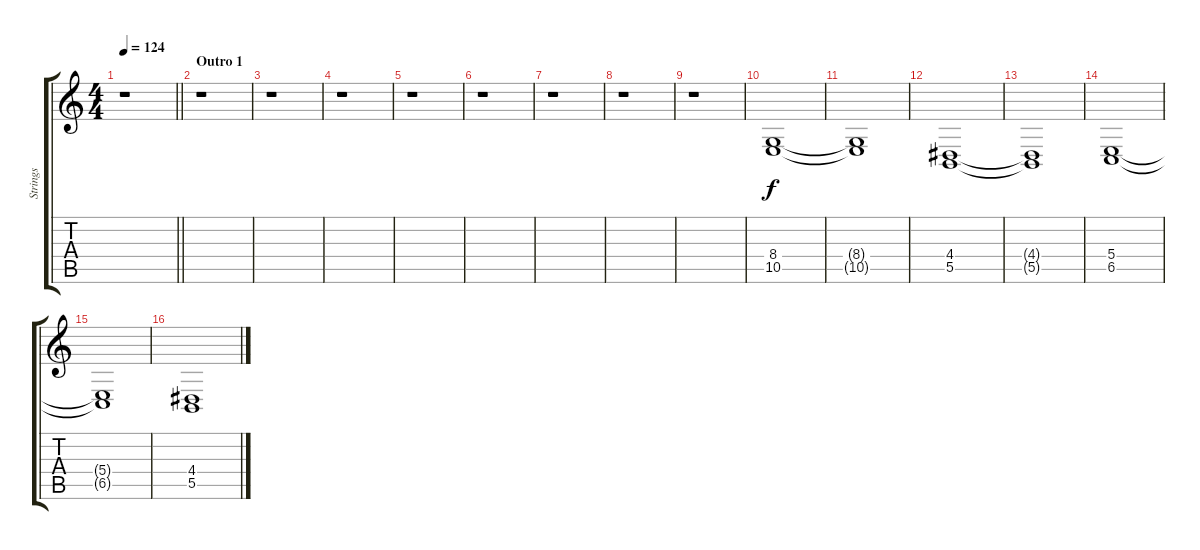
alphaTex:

\track ("Strings" "Strings") {instrument stringensemble1}
\staff {score tabs}
\tuning (Db4 Ab3 E3 B2 Gb2 B1) {hide}
\ts (4 4)
\tempo 124
\clef g2
\barLineRight lightlight
\ks c
r.1{dy f} |
\section ("" "Outro 1")
r.1{volume 0} |
r.1 |
r.1 |
r.1 |
r.1 |
r.1 |
r.1 |
r.1 |
(8.4 10.5).1{volume 7} |
(8.4{t} 10.5{t}).1 |
(4.4 5.5).1 |
(4.4{t} 5.5{t}).1 |
(5.4 6.5).1{volume 13} |
(5.4{t} 6.5{t}).1 |
(4.4 5.5).1
